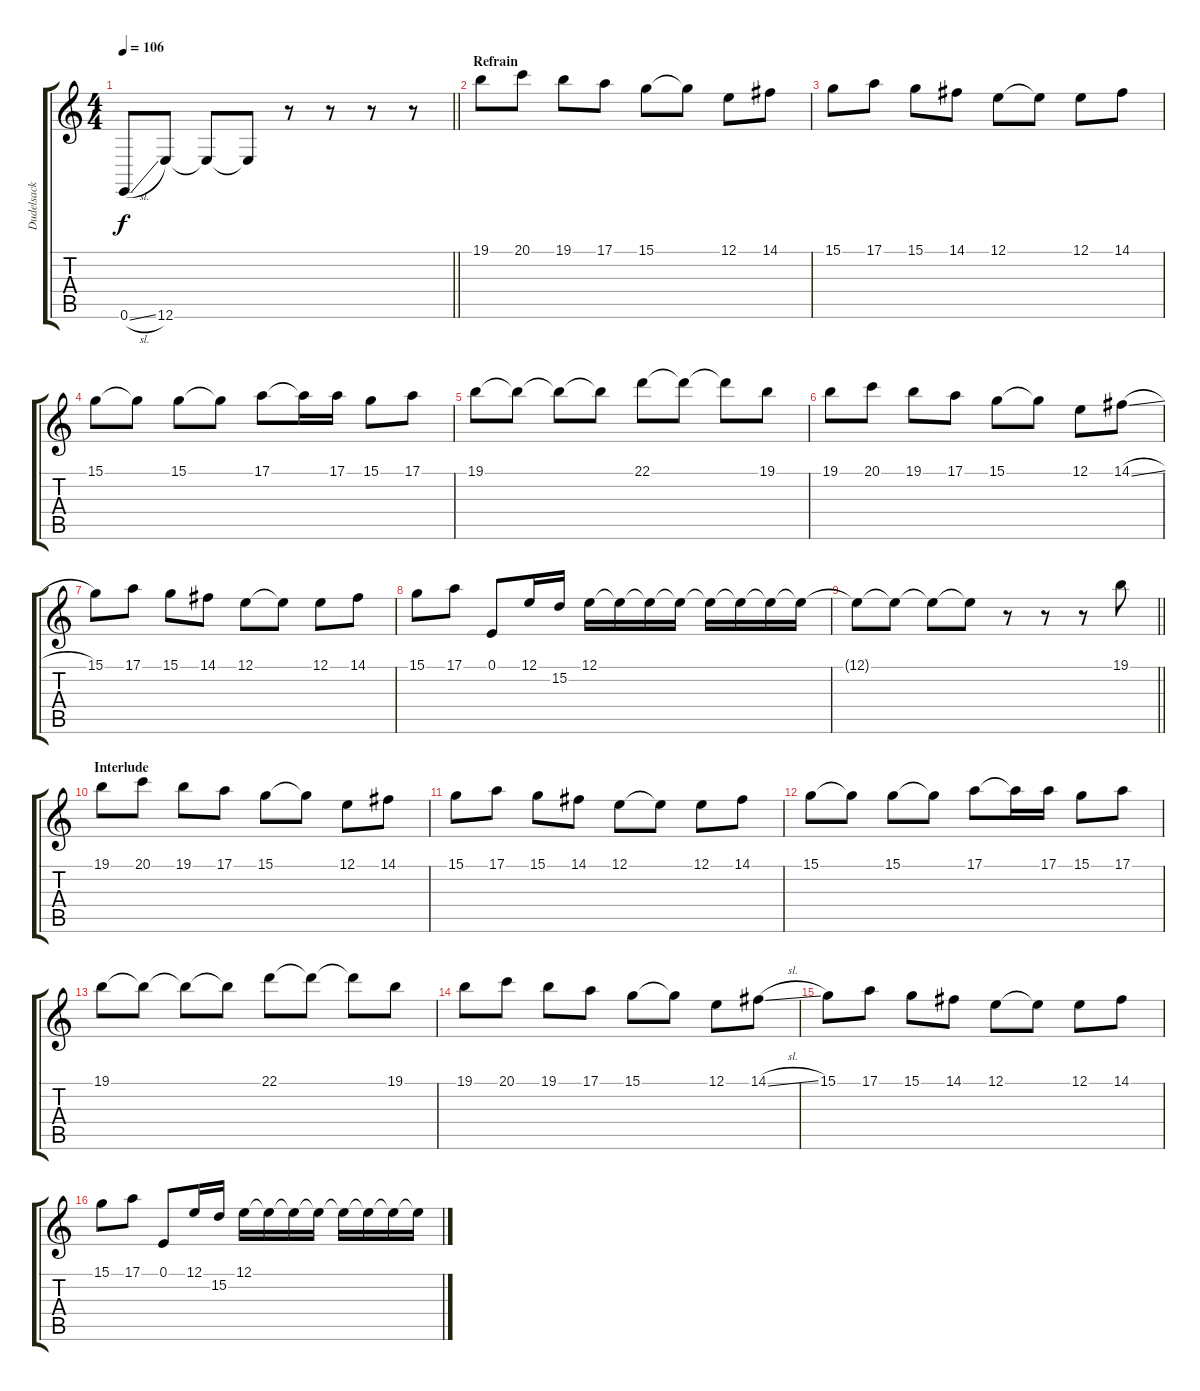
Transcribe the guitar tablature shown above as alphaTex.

\track ("Dudelsack" "Dudelsack") {instrument fiddle}
\staff {score tabs}
\tuning (E4 B3 G3 D3 A2 E2) {hide}
\ts (4 4)
\tempo 106
\clef g2
\barLineRight lightlight
\ks c
0.6{sl}.8{dy f} 12.6.8 12.6{t}.8 12.6{t}.8 r.8 r.8 r.8 r.8 |
\section ("" "Refrain")
19.1.8 20.1.8 19.1.8 17.1.8 15.1.8 15.1{t}.8 12.1.8 14.1.8 |
15.1.8 17.1.8 15.1.8 14.1.8 12.1.8 12.1{t}.8 12.1.8 14.1.8 |
15.1.8 15.1{t}.8 15.1.8 15.1{t}.8 17.1.8 17.1{t}.16 17.1.16 15.1.8 17.1.8 |
19.1.8 19.1{t}.8 19.1{t}.8 19.1{t}.8 22.1.8 22.1{t}.8 22.1{t}.8 19.1.8 |
19.1.8 20.1.8 19.1.8 17.1.8 15.1.8 15.1{t}.8 12.1.8 14.1{sl}.8 |
15.1.8 17.1.8 15.1.8 14.1.8 12.1.8 12.1{t}.8 12.1.8 14.1.8 |
15.1.8 17.1.8 0.1.8 12.1.16 15.2.16 12.1.16 12.1{t}.16 12.1{t}.16 12.1{t}.16 12.1{t}.16 12.1{t}.16 12.1{t}.16 12.1{t}.16 |
\barLineRight lightlight
12.1{t}.8 12.1{t}.8 12.1{t}.8 12.1{t}.8 r.8 r.8 r.8 19.1.8{volume 10} |
\section ("" "Interlude")
19.1.8 20.1.8 19.1.8 17.1.8 15.1.8 15.1{t}.8 12.1.8 14.1.8 |
15.1.8 17.1.8 15.1.8 14.1.8 12.1.8 12.1{t}.8 12.1.8 14.1.8 |
15.1.8 15.1{t}.8 15.1.8 15.1{t}.8 17.1.8 17.1{t}.16 17.1.16 15.1.8 17.1.8 |
19.1.8 19.1{t}.8 19.1{t}.8 19.1{t}.8 22.1.8 22.1{t}.8 22.1{t}.8 19.1.8 |
19.1.8 20.1.8 19.1.8 17.1.8 15.1.8 15.1{t}.8 12.1.8 14.1{sl}.8 |
15.1.8 17.1.8 15.1.8 14.1.8 12.1.8 12.1{t}.8 12.1.8 14.1.8 |
15.1.8 17.1.8 0.1.8 12.1.16 15.2.16 12.1.16 12.1{t}.16 12.1{t}.16 12.1{t}.16 12.1{t}.16 12.1{t}.16 12.1{t}.16 12.1{t}.16
